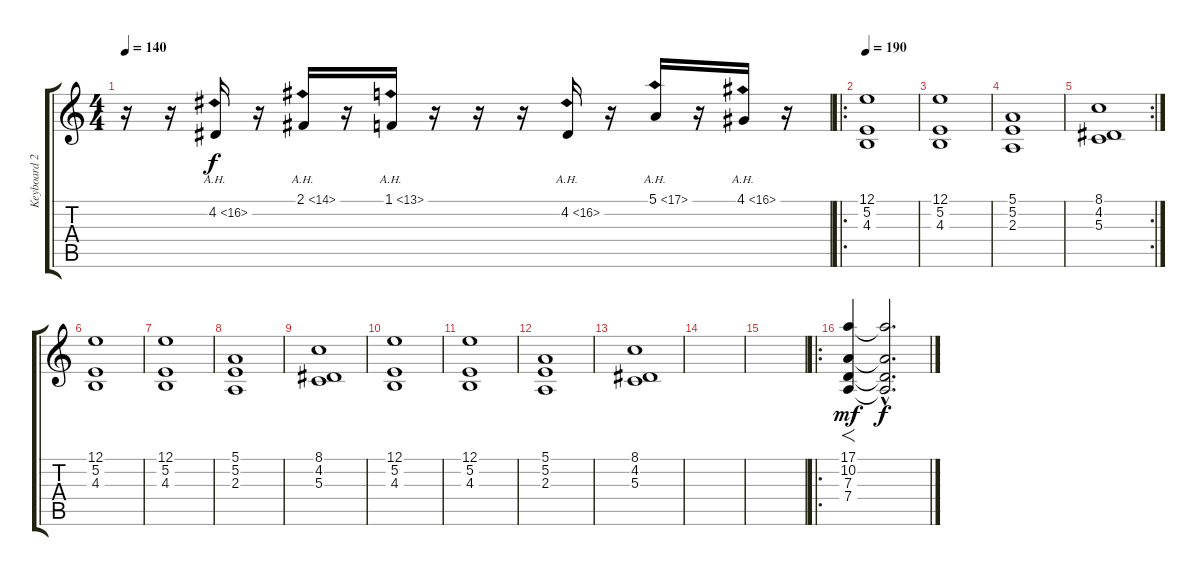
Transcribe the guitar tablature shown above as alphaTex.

\track ("Keyboard 2" "Keyboard 2") {instrument choiraahs}
\staff {score tabs}
\tuning (E4 B3 G3 D3 A2 E2) {hide}
\ts (4 4)
\tempo 140
\clef g2
\ks c
r.16{dy f} r.16 4.2{ah 12}.16 r.16 2.1{ah 12}.16 r.16 1.1{ah 12}.16 r.16 r.16 r.16 4.2{ah 12}.16 r.16 5.1{ah 12}.16 r.16 4.1{ah 12}.16 r.16 |
\ro
\tempo 190
(12.1 5.2 4.3).1{instrument choiraahs} |
(12.1 5.2 4.3).1 |
(5.1 5.2 2.3).1 |
\rc 2
(8.1 4.2 5.3).1 |
(12.1 5.2 4.3).1 |
(12.1 5.2 4.3).1 |
(5.1 5.2 2.3).1 |
(8.1 4.2 5.3).1 |
(12.1 5.2 4.3).1 |
(12.1 5.2 4.3).1 |
(5.1 5.2 2.3).1 |
(8.1 4.2 5.3).1 |
|
|
\ro
(17.1 10.2 7.3 7.4).4{f dy mf} (17.1{hac t} 10.2{hac t} 7.3{hac t} 7.4{hac t}).2{d dy f}
